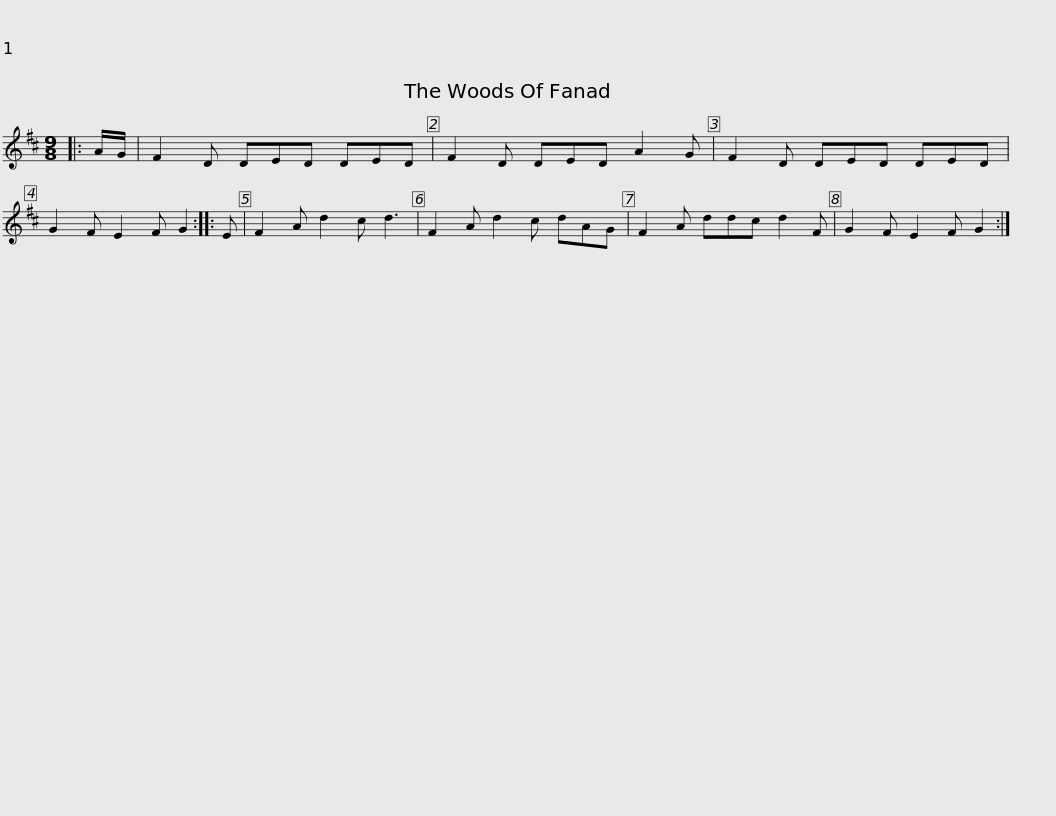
X:1
L:1/8
M:9/8
I:linebreak $
K:D
V:1 treble
V:1
|: A/G/ | F2 D DED DED | F2 D DED A2 G | F2 D DED DED | G2 F E2 F G2 :: %5
 E |$ F2 A d2 c d3 | F2 A d2 c dAG | F2 A ddc d2 F | G2 F E2 F G2 :| %10
